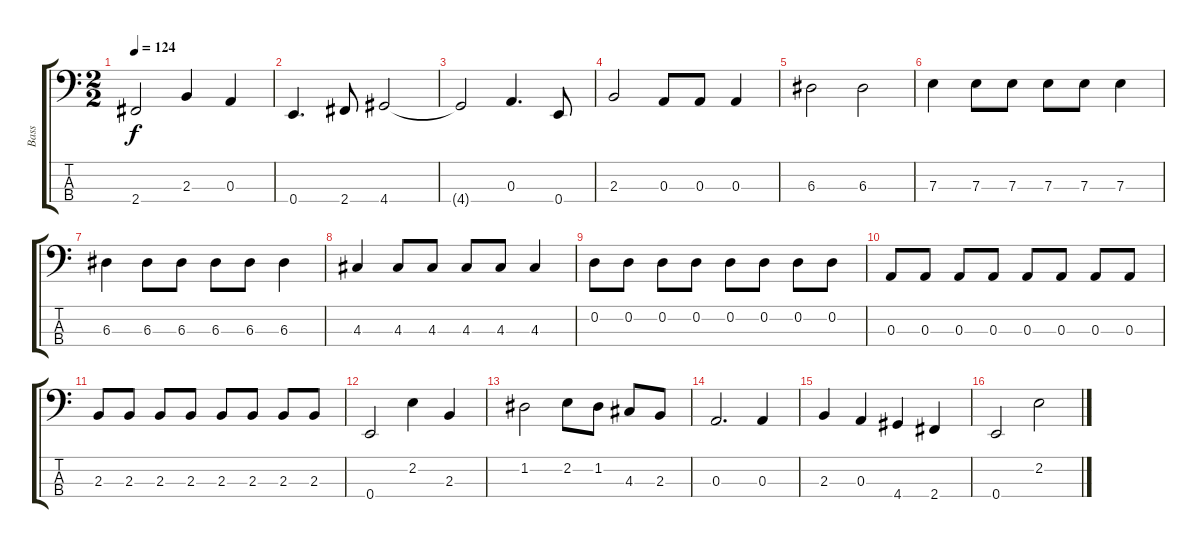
\track ("Bass" "Bass") {instrument electricbassfinger}
\staff {score tabs}
\tuning (G2 D2 A1 E1) {hide}
\ts (2 2)
\tempo 124
\clef f4
\ks c
2.4{t}.2{dy f} 2.3.4 0.3.4 |
0.4.4{d} 2.4.8 4.4.2 |
4.4{t}.2 0.3.4{d} 0.4.8 |
2.3.2 0.3.8 0.3.8 0.3.4 |
6.3.2 6.3.2 |
7.3.4 7.3.8 7.3.8 7.3.8 7.3.8 7.3.4 |
6.3.4 6.3.8 6.3.8 6.3.8 6.3.8 6.3.4 |
4.3.4 4.3.8 4.3.8 4.3.8 4.3.8 4.3.4 |
0.2.8 0.2.8 0.2.8 0.2.8 0.2.8 0.2.8 0.2.8 0.2.8 |
0.3.8 0.3.8 0.3.8 0.3.8 0.3.8 0.3.8 0.3.8 0.3.8 |
2.3.8 2.3.8 2.3.8 2.3.8 2.3.8 2.3.8 2.3.8 2.3.8 |
0.4.2 2.2.4 2.3.4 |
1.2.2 2.2.8 1.2.8 4.3.8 2.3.8 |
0.3.2{d} 0.3.4 |
2.3.4 0.3.4 4.4.4 2.4.4 |
0.4.2 2.2.2
